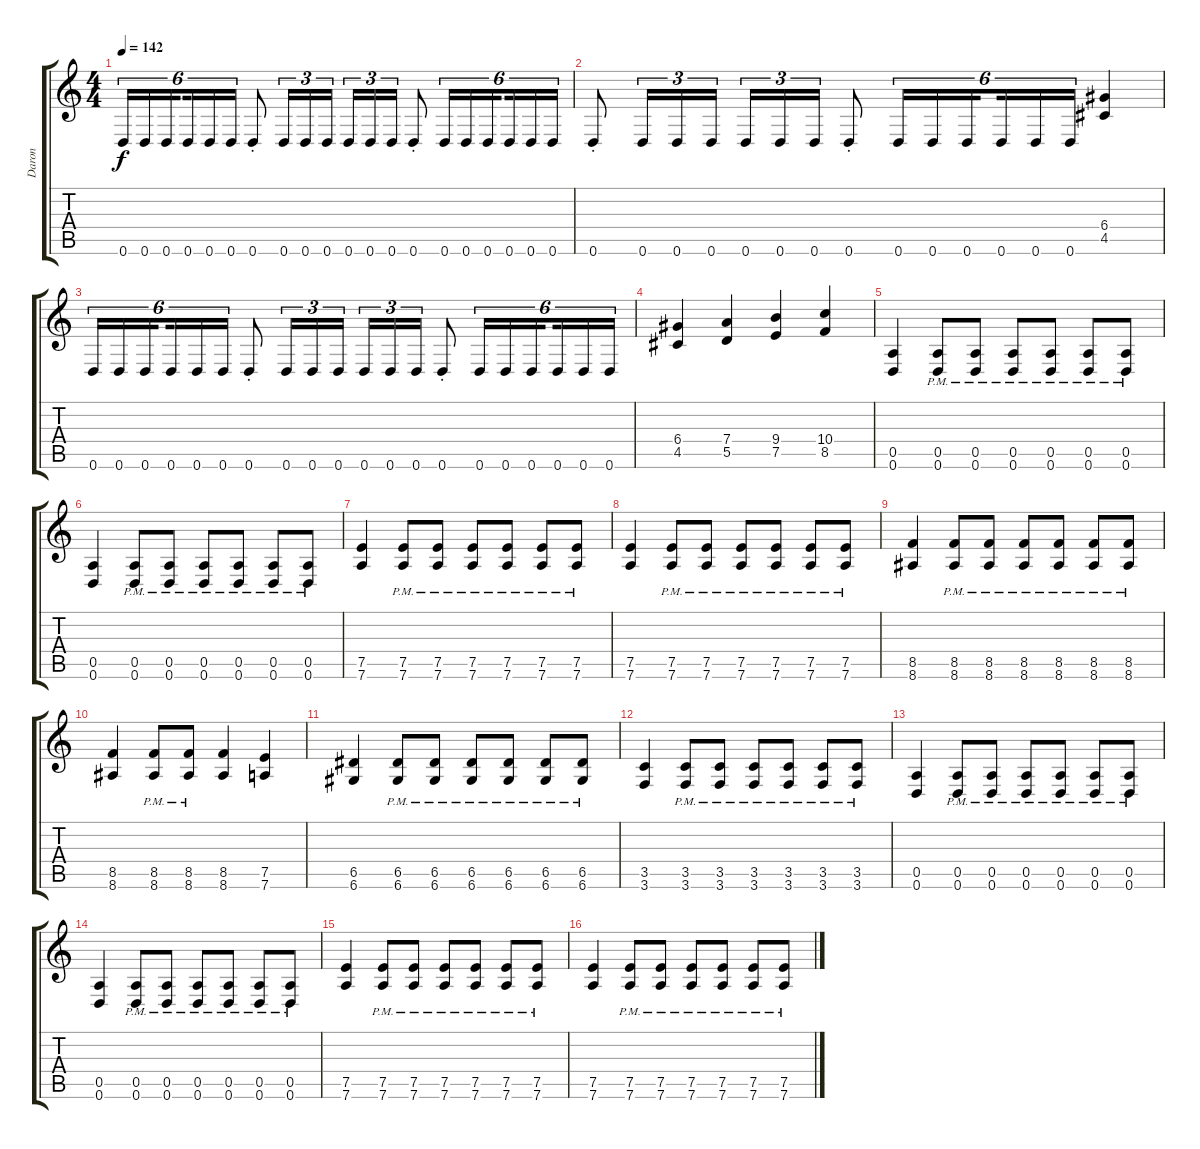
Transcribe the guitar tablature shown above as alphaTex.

\track ("Daron" "Daron") {instrument electricguitarclean}
\staff {score tabs}
\tuning (E4 B3 G3 D3 A2 D2) {hide}
\ts (4 4)
\tempo 142
\clef g2
\ks c
0.6.16{tu (6 4) dy f} 0.6.16{tu (6 4)} 0.6.16{tu (6 4) beam splitsecondary} 0.6.16{tu (6 4)} 0.6.16{tu (6 4)} 0.6.16{tu (6 4)} 0.6{st}.8 0.6.16{tu (3 2)} 0.6.16{tu (3 2)} 0.6.16{tu (3 2)} 0.6.16{tu (3 2)} 0.6.16{tu (3 2)} 0.6.16{tu (3 2)} 0.6{st}.8 0.6.16{tu (6 4)} 0.6.16{tu (6 4)} 0.6.16{tu (6 4) beam splitsecondary} 0.6.16{tu (6 4)} 0.6.16{tu (6 4)} 0.6.16{tu (6 4)} |
0.6{st}.8 0.6.16{tu (3 2)} 0.6.16{tu (3 2)} 0.6.16{tu (3 2)} 0.6.16{tu (3 2)} 0.6.16{tu (3 2)} 0.6.16{tu (3 2)} 0.6{st}.8 0.6.16{tu (6 4)} 0.6.16{tu (6 4)} 0.6.16{tu (6 4) beam splitsecondary} 0.6.16{tu (6 4)} 0.6.16{tu (6 4)} 0.6.16{tu (6 4)} (6.4 4.5).4 |
0.6.16{tu (6 4)} 0.6.16{tu (6 4)} 0.6.16{tu (6 4) beam splitsecondary} 0.6.16{tu (6 4)} 0.6.16{tu (6 4)} 0.6.16{tu (6 4)} 0.6{st}.8 0.6.16{tu (3 2)} 0.6.16{tu (3 2)} 0.6.16{tu (3 2)} 0.6.16{tu (3 2)} 0.6.16{tu (3 2)} 0.6.16{tu (3 2)} 0.6{st}.8 0.6.16{tu (6 4)} 0.6.16{tu (6 4)} 0.6.16{tu (6 4) beam splitsecondary} 0.6.16{tu (6 4)} 0.6.16{tu (6 4)} 0.6.16{tu (6 4)} |
(6.4 4.5).4 (7.4 5.5).4 (9.4 7.5).4 (10.4 8.5).4 |
(0.5 0.6).4 (0.5{pm} 0.6).8 (0.5{pm} 0.6).8 (0.5{pm} 0.6).8 (0.5{pm} 0.6).8 (0.5{pm} 0.6).8 (0.5{pm} 0.6).8 |
(0.5 0.6).4 (0.5{pm} 0.6).8 (0.5{pm} 0.6).8 (0.5{pm} 0.6).8 (0.5{pm} 0.6).8 (0.5{pm} 0.6).8 (0.5{pm} 0.6).8 |
(7.5 7.6).4 (7.5{pm} 7.6).8 (7.5{pm} 7.6).8 (7.5{pm} 7.6).8 (7.5{pm} 7.6).8 (7.5{pm} 7.6).8 (7.5{pm} 7.6).8 |
(7.5 7.6).4 (7.5{pm} 7.6).8 (7.5{pm} 7.6).8 (7.5{pm} 7.6).8 (7.5{pm} 7.6).8 (7.5{pm} 7.6).8 (7.5{pm} 7.6).8 |
(8.5 8.6).4 (8.5{pm} 8.6).8 (8.5{pm} 8.6).8 (8.5{pm} 8.6).8 (8.5{pm} 8.6).8 (8.5{pm} 8.6).8 (8.5{pm} 8.6).8 |
(8.5 8.6).4 (8.5 8.6{pm}).8 (8.5 8.6{pm}).8 (8.5 8.6).4 (7.5 7.6).4 |
(6.5 6.6).4 (6.5{pm} 6.6).8 (6.5{pm} 6.6).8 (6.5{pm} 6.6).8 (6.5{pm} 6.6).8 (6.5{pm} 6.6).8 (6.5{pm} 6.6).8 |
(3.5 3.6).4 (3.5{pm} 3.6).8 (3.5{pm} 3.6).8 (3.5{pm} 3.6).8 (3.5{pm} 3.6).8 (3.5{pm} 3.6).8 (3.5{pm} 3.6).8 |
(0.5 0.6).4 (0.5{pm} 0.6).8 (0.5{pm} 0.6).8 (0.5{pm} 0.6).8 (0.5{pm} 0.6).8 (0.5{pm} 0.6).8 (0.5{pm} 0.6).8 |
(0.5 0.6).4 (0.5{pm} 0.6).8 (0.5{pm} 0.6).8 (0.5{pm} 0.6).8 (0.5{pm} 0.6).8 (0.5{pm} 0.6).8 (0.5{pm} 0.6).8 |
(7.5 7.6).4 (7.5{pm} 7.6).8 (7.5{pm} 7.6).8 (7.5{pm} 7.6).8 (7.5{pm} 7.6).8 (7.5{pm} 7.6).8 (7.5{pm} 7.6).8 |
(7.5 7.6).4 (7.5{pm} 7.6).8 (7.5{pm} 7.6).8 (7.5{pm} 7.6).8 (7.5{pm} 7.6).8 (7.5{pm} 7.6).8 (7.5{pm} 7.6).8
